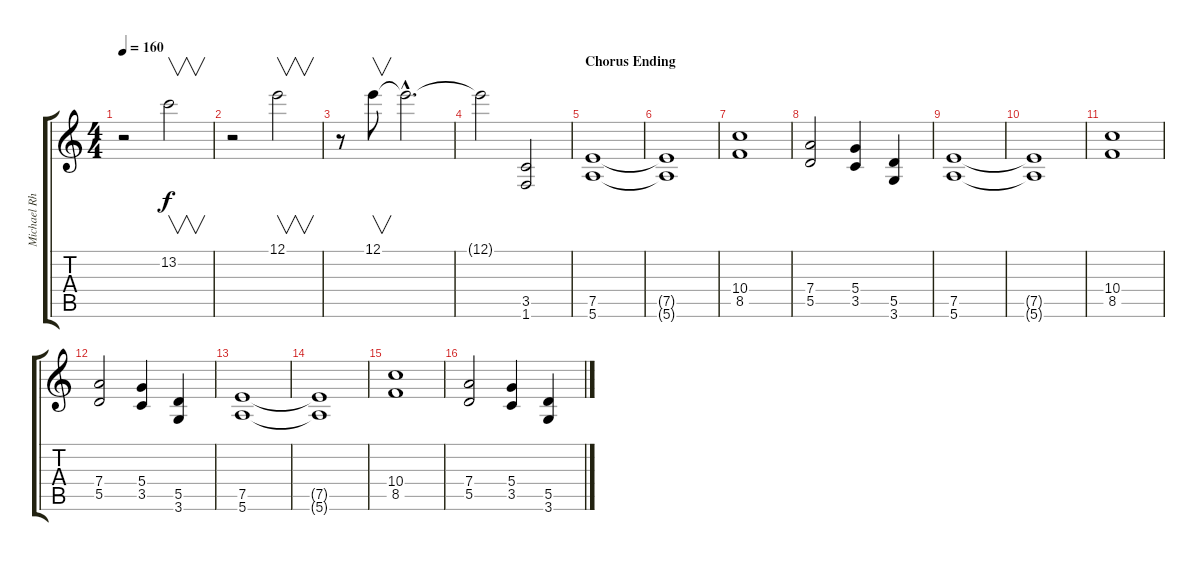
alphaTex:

\track ("Michael Rhythm" "Michael Rh") {instrument overdrivenguitar}
\staff {score tabs}
\tuning (E4 B3 G3 D3 A2 E2) {hide}
\ts (4 4)
\tempo 160
\clef g2
\ks c
r.2{dy f} 13.2.2{v} |
r.2 12.1.2{v} |
r.8 12.1.8{v} 12.1{hac t}.2{d} |
12.1{t}.2 (3.5 1.6).2 |
\section ("" "Chorus Ending")
(7.5 5.6).1 |
(7.5{t} 5.6{t}).1 |
(10.4 8.5).1 |
(7.4 5.5).2 (5.4 3.5).4 (5.5 3.6).4 |
(7.5 5.6).1 |
(7.5{t} 5.6{t}).1 |
(10.4 8.5).1 |
(7.4 5.5).2 (5.4 3.5).4 (5.5 3.6).4 |
(7.5 5.6).1 |
(7.5{t} 5.6{t}).1 |
(10.4 8.5).1 |
(7.4 5.5).2 (5.4 3.5).4 (5.5 3.6).4
